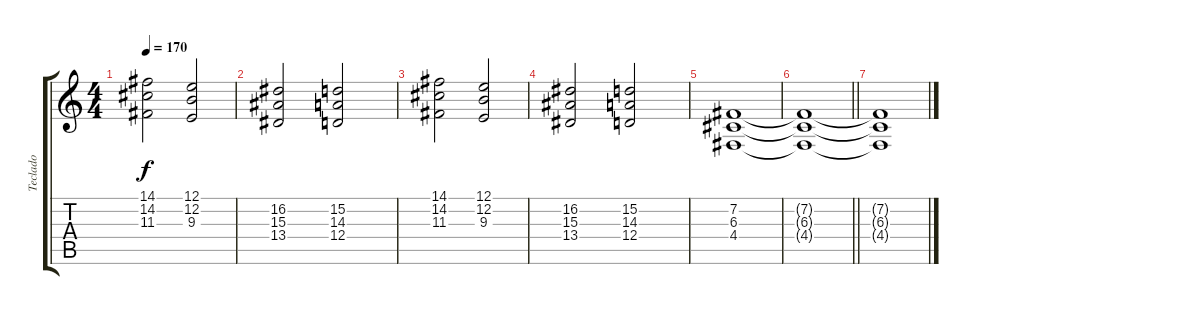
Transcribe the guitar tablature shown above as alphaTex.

\track ("Teclado" "Teclado") {instrument drawbarorgan}
\staff {score tabs}
\tuning (E4 B3 G3 D3 A2 E2) {hide}
\ts (4 4)
\tempo 170
\clef g2
\ks c
(14.1 14.2 11.3).2{dy f} (12.1 12.2 9.3).2 |
(16.2 15.3 13.4).2 (15.2 14.3 12.4).2 |
(14.1 14.2 11.3).2 (12.1 12.2 9.3).2 |
(16.2 15.3 13.4).2 (15.2 14.3 12.4).2 |
(7.2 6.3 4.4).1 |
\barLineRight lightlight
(7.2{t} 6.3{t} 4.4{t}).1 |
(7.2{t} 6.3{t} 4.4{t}).1
